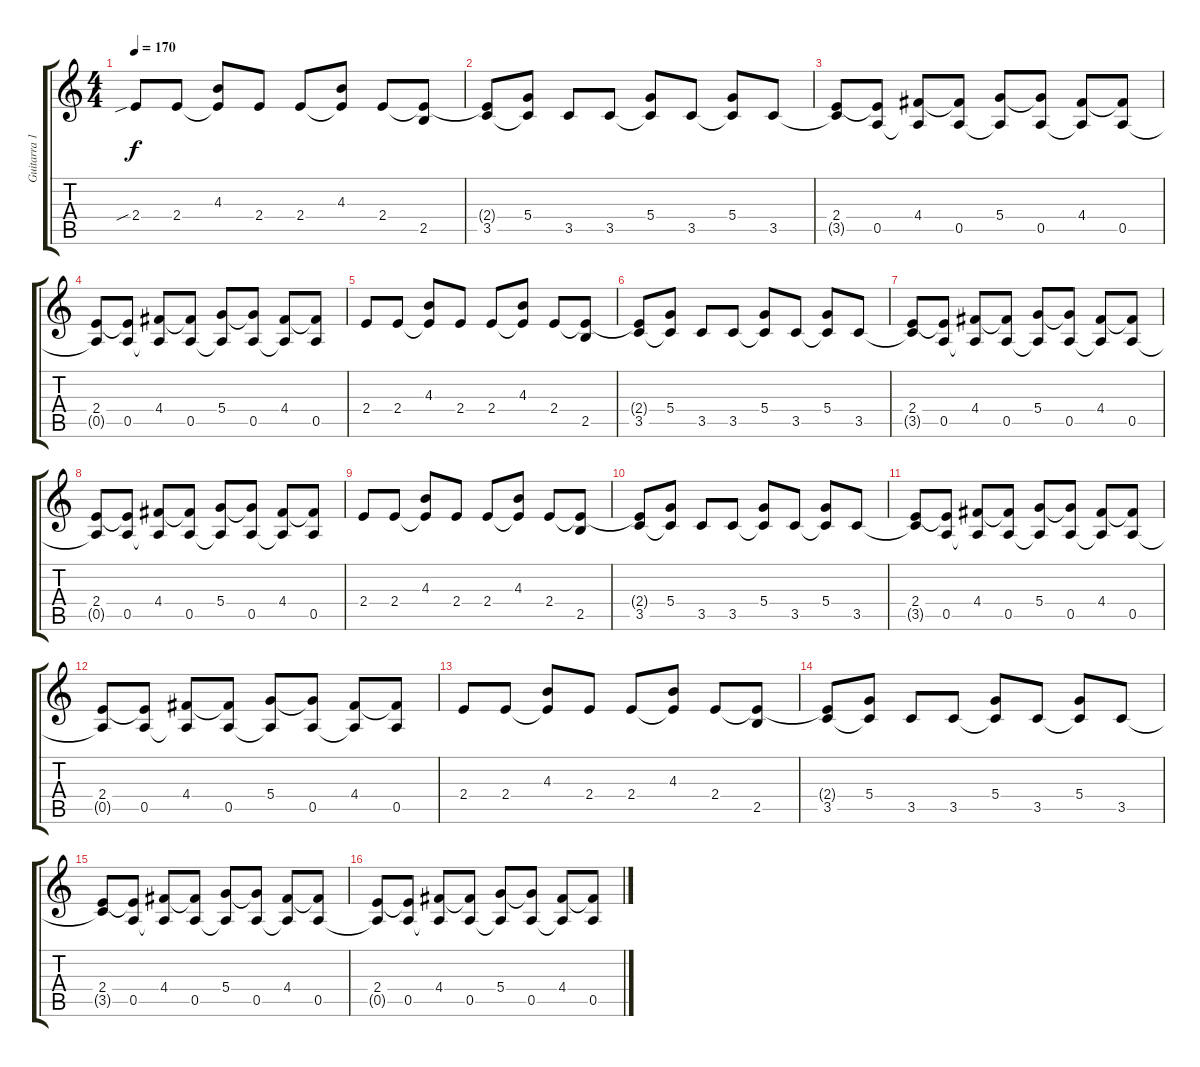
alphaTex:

\track ("Guitarra 1" "Guitarra 1") {instrument distortionguitar}
\staff {score tabs}
\tuning (E4 B3 G3 D3 A2 E2) {hide}
\ts (4 4)
\tempo 170
\clef g2
\ks c
2.4{sib}.8{dy f instrument distortionguitar} 2.4.8 (4.3 2.4{t}).8 2.4.8 2.4.8 (4.3 2.4{t}).8 2.4.8 (2.4{t} 2.5).8 |
(2.4{t} 3.5).8 (5.4 3.5{t}).8 3.5.8 3.5.8 (5.4 3.5{t}).8 3.5.8 (5.4 3.5{t}).8 3.5.8 |
(2.4 3.5{t}).8 (2.4{t} 0.5).8 (4.4 0.5{t}).8 (4.4{t} 0.5).8 (5.4 0.5{t}).8 (5.4{t} 0.5).8 (4.4 0.5{t}).8 (4.4{t} 0.5).8 |
(2.4 0.5{t}).8 (2.4{t} 0.5).8 (4.4 0.5{t}).8 (4.4{t} 0.5).8 (5.4 0.5{t}).8 (5.4{t} 0.5).8 (4.4 0.5{t}).8 (4.4{t} 0.5).8 |
2.4.8 2.4.8 (4.3 2.4{t}).8 2.4.8 2.4.8 (4.3 2.4{t}).8 2.4.8 (2.4{t} 2.5).8 |
(2.4{t} 3.5).8 (5.4 3.5{t}).8 3.5.8 3.5.8 (5.4 3.5{t}).8 3.5.8 (5.4 3.5{t}).8 3.5.8 |
(2.4 3.5{t}).8 (2.4{t} 0.5).8 (4.4 0.5{t}).8 (4.4{t} 0.5).8 (5.4 0.5{t}).8 (5.4{t} 0.5).8 (4.4 0.5{t}).8 (4.4{t} 0.5).8 |
(2.4 0.5{t}).8 (2.4{t} 0.5).8 (4.4 0.5{t}).8 (4.4{t} 0.5).8 (5.4 0.5{t}).8 (5.4{t} 0.5).8 (4.4 0.5{t}).8 (4.4{t} 0.5).8 |
2.4.8 2.4.8 (4.3 2.4{t}).8 2.4.8 2.4.8 (4.3 2.4{t}).8 2.4.8 (2.4{t} 2.5).8 |
(2.4{t} 3.5).8 (5.4 3.5{t}).8 3.5.8 3.5.8 (5.4 3.5{t}).8 3.5.8 (5.4 3.5{t}).8 3.5.8 |
(2.4 3.5{t}).8 (2.4{t} 0.5).8 (4.4 0.5{t}).8 (4.4{t} 0.5).8 (5.4 0.5{t}).8 (5.4{t} 0.5).8 (4.4 0.5{t}).8 (4.4{t} 0.5).8 |
(2.4 0.5{t}).8 (2.4{t} 0.5).8 (4.4 0.5{t}).8 (4.4{t} 0.5).8 (5.4 0.5{t}).8 (5.4{t} 0.5).8 (4.4 0.5{t}).8 (4.4{t} 0.5).8 |
2.4.8 2.4.8 (4.3 2.4{t}).8 2.4.8 2.4.8 (4.3 2.4{t}).8 2.4.8 (2.4{t} 2.5).8 |
(2.4{t} 3.5).8 (5.4 3.5{t}).8 3.5.8 3.5.8 (5.4 3.5{t}).8 3.5.8 (5.4 3.5{t}).8 3.5.8 |
(2.4 3.5{t}).8 (2.4{t} 0.5).8 (4.4 0.5{t}).8 (4.4{t} 0.5).8 (5.4 0.5{t}).8 (5.4{t} 0.5).8 (4.4 0.5{t}).8 (4.4{t} 0.5).8 |
(2.4 0.5{t}).8 (2.4{t} 0.5).8 (4.4 0.5{t}).8 (4.4{t} 0.5).8 (5.4 0.5{t}).8 (5.4{t} 0.5).8 (4.4 0.5{t}).8 (4.4{t} 0.5).8
